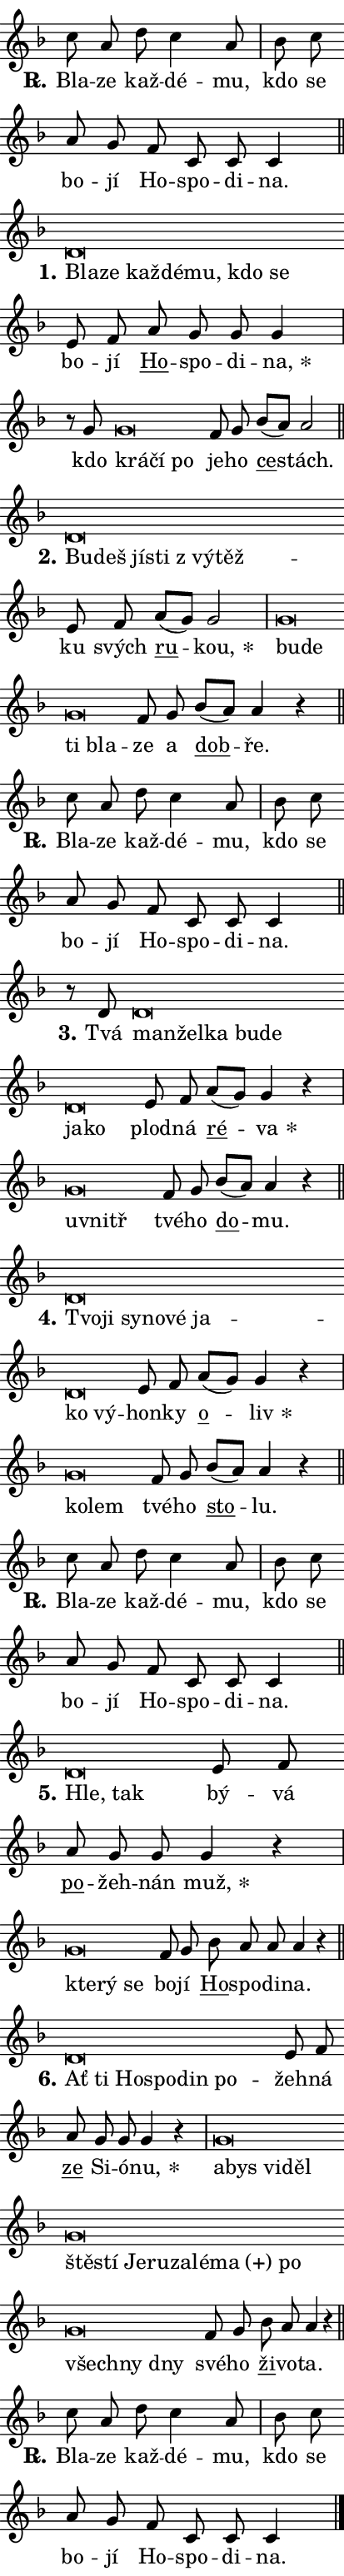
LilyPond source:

\version "2.24.0"
\header { tagline = "" }
\paper {
  indent = 0\cm
  top-margin = 0\cm
  right-margin = 0\cm
  bottom-margin = 0\cm
  left-margin = 0\cm
  paper-width = 7\cm
  page-breaking = #ly:one-page-breaking
  system-system-spacing.basic-distance = #11
  score-system-spacing.basic-distance = #11
  ragged-last = ##f
}


%% Author: Thomas Morley
%% https://lists.gnu.org/archive/html/lilypond-user/2020-05/msg00002.html
#(define (line-position grob)
"Returns position of @var[grob} in current system:
   @code{'start}, if at first time-step
   @code{'end}, if at last time-step
   @code{'middle} otherwise
"
  (let* ((col (ly:item-get-column grob))
         (ln (ly:grob-object col 'left-neighbor))
         (rn (ly:grob-object col 'right-neighbor))
         (col-to-check-left (if (ly:grob? ln) ln col))
         (col-to-check-right (if (ly:grob? rn) rn col))
         (break-dir-left
           (and
             (ly:grob-property col-to-check-left 'non-musical #f)
             (ly:item-break-dir col-to-check-left)))
         (break-dir-right
           (and
             (ly:grob-property col-to-check-right 'non-musical #f)
             (ly:item-break-dir col-to-check-right))))
        (cond ((eqv? 1 break-dir-left) 'start)
              ((eqv? -1 break-dir-right) 'end)
              (else 'middle))))

#(define (tranparent-at-line-position vctor)
  (lambda (grob)
  "Relying on @code{line-position} select the relevant enry from @var{vctor}.
Used to determine transparency,"
    (case (line-position grob)
      ((end) (not (vector-ref vctor 0)))
      ((middle) (not (vector-ref vctor 1)))
      ((start) (not (vector-ref vctor 2))))))

noteHeadBreakVisibility =
#(define-music-function (break-visibility)(vector?)
"Makes @code{NoteHead}s transparent relying on @var{break-visibility}"
#{
  \override NoteHead.transparent =
    #(tranparent-at-line-position break-visibility)
#})

#(define delete-ledgers-for-transparent-note-heads
  (lambda (grob)
    "Reads whether a @code{NoteHead} is transparent.
If so this @code{NoteHead} is removed from @code{'note-heads} from
@var{grob}, which is supposed to be @code{LedgerLineSpanner}.
As a result ledgers are not printed for this @code{NoteHead}"
    (let* ((nhds-array (ly:grob-object grob 'note-heads))
           (nhds-list
             (if (ly:grob-array? nhds-array)
                 (ly:grob-array->list nhds-array)
                 '()))
           ;; Relies on the transparent-property being done before
           ;; Staff.LedgerLineSpanner.after-line-breaking is executed.
           ;; This is fragile ...
           (to-keep
             (remove
               (lambda (nhd)
                 (ly:grob-property nhd 'transparent #f))
               nhds-list)))
      ;; TODO find a better method to iterate over grob-arrays, similiar
      ;; to filter/remove etc for lists
      ;; For now rebuilt from scratch
      (set! (ly:grob-object grob 'note-heads)  '())
      (for-each
        (lambda (nhd)
          (ly:pointer-group-interface::add-grob grob 'note-heads nhd))
        to-keep))))

hideNotes = {
  \noteHeadBreakVisibility #begin-of-line-visible
}
unHideNotes = {
  \noteHeadBreakVisibility #all-visible
}

% work-around for resetting accidentals
% https://lilypond.org/doc/v2.23/Documentation/notation/displaying-rhythms#unmetered-music
cadenzaMeasure = {
  \cadenzaOff
  \partial 1024 s1024
  \cadenzaOn
}

#(define-markup-command (accent layout props text) (markup?)
  "Underline accented syllable"
  (interpret-markup layout props
    #{\markup \override #'(offset . 4.3) \underline { #text }#}))

responsum = \markup \concat {
  "R" \hspace #-1.05 \path #0.1 #'((moveto 0 0.07) (lineto 0.9 0.8)) \hspace #0.05 "."
}

\layout {
    \context {
        \Staff
        \remove "Time_signature_engraver"
        \override LedgerLineSpanner.after-line-breaking = #delete-ledgers-for-transparent-note-heads
    }
    \context {
        \Voice {
            \override NoteHead.output-attributes = #'((class . "notehead"))
            \override Hairpin.height = #0.55
        }
    }
    \context {
        \Lyrics {
            \override StanzaNumber.output-attributes = #'((class . "stanzanumber"))
            \override LyricSpace.minimum-distance = #0.9
            \override LyricText.font-name = #"TeX Gyre Schola"
            \override LyricText.font-size = 1
            \override StanzaNumber.font-name = #"TeX Gyre Schola Bold"
            \override StanzaNumber.font-size = 1
        }
    }
}

% magnetic-lyrics.ily
%
%   written by
%     Jean Abou Samra <jean@abou-samra.fr>
%     Werner Lemberg <wl@gnu.org>
%
%   adapted by
%     Jiri Hon <jiri.hon@gmail.com>
%
% Version 2022-Apr-15

% https://www.mail-archive.com/lilypond-user@gnu.org/msg149350.html

#(define (Left_hyphen_pointer_engraver context)
   "Collect syllable-hyphen-syllable occurrences in lyrics and store
them in properties.  This engraver only looks to the left.  For
example, if the lyrics input is @code{foo -- bar}, it does the
following.

@itemize @bullet
@item
Set the @code{text} property of the @code{LyricHyphen} grob between
@q{foo} and @q{bar} to @code{foo}.

@item
Set the @code{left-hyphen} property of the @code{LyricText} grob with
text @q{foo} to the @code{LyricHyphen} grob between @q{foo} and
@q{bar}.
@end itemize

Use this auxiliary engraver in combination with the
@code{lyric-@/text::@/apply-@/magnetic-@/offset!} hook."
   (let ((hyphen #f)
         (text #f))
     (make-engraver
      (acknowledgers
       ((lyric-syllable-interface engraver grob source-engraver)
        (set! text grob)))
      (end-acknowledgers
       ((lyric-hyphen-interface engraver grob source-engraver)
        ;(when (not (grob::has-interface grob 'lyric-space-interface))
          (set! hyphen grob)));)
      ((stop-translation-timestep engraver)
       (when (and text hyphen)
         (ly:grob-set-object! text 'left-hyphen hyphen))
       (set! text #f)
       (set! hyphen #f)))))

#(define (lyric-text::apply-magnetic-offset! grob)
   "If the space between two syllables is less than the value in
property @code{LyricText@/.details@/.squash-threshold}, move the right
syllable to the left so that it gets concatenated with the left
syllable.

Use this function as a hook for
@code{LyricText@/.after-@/line-@/breaking} if the
@code{Left_@/hyphen_@/pointer_@/engraver} is active."
   (let ((hyphen (ly:grob-object grob 'left-hyphen #f)))
     (when hyphen
       (let ((left-text (ly:spanner-bound hyphen LEFT)))
         (when (grob::has-interface left-text 'lyric-syllable-interface)
           (let* ((common (ly:grob-common-refpoint grob left-text X))
                  (this-x-ext (ly:grob-extent grob common X))
                  (left-x-ext
                   (begin
                     ;; Trigger magnetism for left-text.
                     (ly:grob-property left-text 'after-line-breaking)
                     (ly:grob-extent left-text common X)))
                  ;; `delta` is the gap width between two syllables.
                  (delta (- (interval-start this-x-ext)
                            (interval-end left-x-ext)))
                  (details (ly:grob-property grob 'details))
                  (threshold (assoc-get 'squash-threshold details 0.2)))
             (when (< delta threshold)
               (let* (;; We have to manipulate the input text so that
                      ;; ligatures crossing syllable boundaries are not
                      ;; disabled.  For languages based on the Latin
                      ;; script this is essentially a beautification.
                      ;; However, for non-Western scripts it can be a
                      ;; necessity.
                      (lt (ly:grob-property left-text 'text))
                      (rt (ly:grob-property grob 'text))
                      (is-space (grob::has-interface hyphen 'lyric-space-interface))
                      (space (if is-space " " ""))
                      (space-markup (grob-interpret-markup grob " "))
                      (space-size (interval-length (ly:stencil-extent space-markup X)))
                      (extra-delta (if is-space space-size 0))
                      ;; Append new syllable.
                      (ltrt-space (if (and (string? lt) (string? rt))
                                (string-append lt space rt)
                                (make-concat-markup (list lt space rt))))
                      ;; Right-align `ltrt` to the right side.
                      (ltrt-space-markup (grob-interpret-markup
                               grob
                               (make-translate-markup
                                (cons (interval-length this-x-ext) 0)
                                (make-right-align-markup ltrt-space)))))
                 (begin
                   ;; Don't print `left-text`.
                   (ly:grob-set-property! left-text 'stencil #f)
                   ;; Set text and stencil (which holds all collected
                   ;; syllables so far) and shift it to the left.
                   (ly:grob-set-property! grob 'text ltrt-space)
                   (ly:grob-set-property! grob 'stencil ltrt-space-markup)
                   (ly:grob-translate-axis! grob (- (- delta extra-delta)) X))))))))))


#(define (lyric-hyphen::displace-bounds-first grob)
   ;; Make very sure this callback isn't triggered too early.
   (let ((left (ly:spanner-bound grob LEFT))
         (right (ly:spanner-bound grob RIGHT)))
     (ly:grob-property left 'after-line-breaking)
     (ly:grob-property right 'after-line-breaking)
     (ly:lyric-hyphen::print grob)))

squashThreshold = #0.4

\layout {
  \context {
    \Lyrics
    \consists #Left_hyphen_pointer_engraver
    \override LyricText.after-line-breaking =
      #lyric-text::apply-magnetic-offset!
    \override LyricHyphen.stencil = #lyric-hyphen::displace-bounds-first
    \override LyricText.details.squash-threshold = \squashThreshold
    \override LyricHyphen.minimum-distance = 0
    \override LyricHyphen.minimum-length = \squashThreshold
  }
}

squash = \override LyricText.details.squash-threshold = 9999
unSquash = \override LyricText.details.squash-threshold = \squashThreshold

left = \override LyricText.self-alignment-X = #LEFT
unLeft = \revert LyricText.self-alignment-X

starOffset = #(lambda (grob) 
                (let ((x_offset (ly:self-alignment-interface::aligned-on-x-parent grob)))
                  (if (= x_offset 0) 0 (+ x_offset 1.2))))

star = #(define-music-function (syllable)(string?)
"Append star separator at the end of a syllable"
#{
  \once \override LyricText.X-offset = #starOffset
  \lyricmode { \markup {
    #syllable
    \override #'((font-name . "TeX Gyre Schola Bold")) \hspace #0.2 \lower #0.65 \larger "*"
  } }
#})

starAccent = #(define-music-function (syllable)(string?)
"Append star separator at the end of a syllable and make accent"
#{
  \once \override LyricText.X-offset = #starOffset
  \lyricmode { \markup {
    \accent #syllable
    \override #'((font-name . "TeX Gyre Schola Bold")) \hspace #0.2 \lower #0.65 \larger "*"
  } }
#})

breath = #(define-music-function (syllable)(string?)
"Append breathing indicator at the end of a syllable"
#{
  \lyricmode { \markup { #syllable "+" } }
#})

optionalBreath = #(define-music-function (syllable)(string?)
"Append optional breathing indicator at the end of a syllable"
#{
  \lyricmode { \markup { #syllable "(+)" } }
#})


\score {
    <<
        \new Voice = "melody" { \cadenzaOn \key f \major \relative { c''8 a d c4 a8 \cadenzaMeasure \bar "|" bes8 c \bar "" a g \bar "" f c c c4 \cadenzaMeasure \bar "||" \break } }
        \new Lyrics \lyricsto "melody" { \lyricmode { \set stanza = \responsum
Bla -- ze kaž -- dé -- mu, kdo se bo -- jí Ho -- spo -- di -- na. } }
    >>
    \layout {}
}

\score {
    <<
        \new Voice = "melody" { \cadenzaOn \key f \major \relative { d'\breve*1/16 \hideNotes \breve*1/16 \bar "" \breve*1/16 \bar "" \breve*1/16 \bar "" \breve*1/16 \bar "" \breve*1/16 \breve*1/16 \bar "" \unHideNotes e8 f \bar "" a g g g4 \cadenzaMeasure \bar "|" r8 g g\breve*1/16 \hideNotes \breve*1/16 \breve*1/16 \bar "" \unHideNotes f8 g \bar "" bes[( a)] a2 \cadenzaMeasure \bar "||" \break } }
        \new Lyrics \lyricsto "melody" { \lyricmode { \set stanza = "1."
\left Bla -- \squash ze kaž -- dé -- mu, kdo se \unLeft \unSquash bo -- jí \markup \accent Ho -- spo -- di -- \star na, kdo \left krá -- \squash čí po \unLeft \unSquash je -- ho \markup \accent ce -- stách. } }
    >>
    \layout {}
}

\score {
    <<
        \new Voice = "melody" { \cadenzaOn \key f \major \relative { d'\breve*1/16 \hideNotes \breve*1/16 \bar "" \breve*1/16 \bar "" \breve*1/16 \bar "" \breve*1/16 \breve*1/16 \bar "" \unHideNotes e8 f \bar "" a[( g)] g2 \cadenzaMeasure \bar "|" g\breve*1/16 \hideNotes \breve*1/16 \bar "" \breve*1/16 \breve*1/16 \bar "" \unHideNotes f8 g \bar "" bes[( a)] a4 r \cadenzaMeasure \bar "||" \break } }
        \new Lyrics \lyricsto "melody" { \lyricmode { \set stanza = "2."
\left Bu -- \squash deš jí -- sti "z vý" -- těž -- \unLeft \unSquash ku svých \markup \accent ru -- \star kou, \left bu -- \squash de ti bla -- \unLeft \unSquash ze a \markup \accent dob -- ře. } }
    >>
    \layout {}
}

\score {
    <<
        \new Voice = "melody" { \cadenzaOn \key f \major \relative { c''8 a d c4 a8 \cadenzaMeasure \bar "|" bes8 c \bar "" a g \bar "" f c c c4 \cadenzaMeasure \bar "||" \break } }
        \new Lyrics \lyricsto "melody" { \lyricmode { \set stanza = \responsum
Bla -- ze kaž -- dé -- mu, kdo se bo -- jí Ho -- spo -- di -- na. } }
    >>
    \layout {}
}

\score {
    <<
        \new Voice = "melody" { \cadenzaOn \key f \major \relative { r8 d' d\breve*1/16 \hideNotes \breve*1/16 \bar "" \breve*1/16 \bar "" \breve*1/16 \bar "" \breve*1/16 \bar "" \breve*1/16 \breve*1/16 \bar "" \unHideNotes e8 f \bar "" a[( g)] g4 r \cadenzaMeasure \bar "|" g\breve*1/16 \hideNotes \breve*1/16 \bar "" \unHideNotes f8 g \bar "" bes[( a)] a4 r \cadenzaMeasure \bar "||" \break } }
        \new Lyrics \lyricsto "melody" { \lyricmode { \set stanza = "3."
Tvá \left man -- \squash žel -- ka bu -- de ja -- ko \unLeft \unSquash plod -- ná \markup \accent ré -- \star va \left u -- \squash vnitř \unLeft \unSquash tvé -- ho \markup \accent do -- mu. } }
    >>
    \layout {}
}

\score {
    <<
        \new Voice = "melody" { \cadenzaOn \key f \major \relative { d'\breve*1/16 \hideNotes \breve*1/16 \bar "" \breve*1/16 \bar "" \breve*1/16 \bar "" \breve*1/16 \bar "" \breve*1/16 \bar "" \breve*1/16 \breve*1/16 \bar "" \unHideNotes e8 f \bar "" a[( g)] g4 r \cadenzaMeasure \bar "|" g\breve*1/16 \hideNotes \breve*1/16 \bar "" \unHideNotes f8 g \bar "" bes[( a)] a4 r \cadenzaMeasure \bar "||" \break } }
        \new Lyrics \lyricsto "melody" { \lyricmode { \set stanza = "4."
\left Tvo -- \squash ji sy -- no -- vé ja -- ko vý -- \unLeft \unSquash hon -- ky \markup \accent o -- \star liv \left ko -- \squash lem \unLeft \unSquash tvé -- ho \markup \accent sto -- lu. } }
    >>
    \layout {}
}

\score {
    <<
        \new Voice = "melody" { \cadenzaOn \key f \major \relative { c''8 a d c4 a8 \cadenzaMeasure \bar "|" bes8 c \bar "" a g \bar "" f c c c4 \cadenzaMeasure \bar "||" \break } }
        \new Lyrics \lyricsto "melody" { \lyricmode { \set stanza = \responsum
Bla -- ze kaž -- dé -- mu, kdo se bo -- jí Ho -- spo -- di -- na. } }
    >>
    \layout {}
}

\score {
    <<
        \new Voice = "melody" { \cadenzaOn \key f \major \relative { d'\breve*1/16 \hideNotes \breve*1/16 \bar "" \unHideNotes e8 f \bar "" a g g g4 r \cadenzaMeasure \bar "|" g\breve*1/16 \hideNotes \breve*1/16 \breve*1/16 \bar "" \unHideNotes f8 g \bar "" bes a a a4 r \cadenzaMeasure \bar "||" \break } }
        \new Lyrics \lyricsto "melody" { \lyricmode { \set stanza = "5."
\left Hle, \squash tak \unLeft \unSquash bý -- vá \markup \accent po -- žeh -- nán \star muž, \left kte -- \squash rý se \unLeft \unSquash bo -- jí \markup \accent Ho -- spo -- di -- na. } }
    >>
    \layout {}
}

\score {
    <<
        \new Voice = "melody" { \cadenzaOn \key f \major \relative { d'\breve*1/16 \hideNotes \breve*1/16 \bar "" \breve*1/16 \bar "" \breve*1/16 \bar "" \breve*1/16 \breve*1/16 \bar "" \unHideNotes e8 f \bar "" a g g g4 r \cadenzaMeasure \bar "|" g\breve*1/16 \hideNotes \breve*1/16 \bar "" \breve*1/16 \bar "" \breve*1/16 \bar "" \breve*1/16 \bar "" \breve*1/16 \bar "" \breve*1/16 \bar "" \breve*1/16 \bar "" \breve*1/16 \bar "" \breve*1/16 \bar "" \breve*1/16 \bar "" \breve*1/16 \bar "" \breve*1/16 \bar "" \breve*1/16 \breve*1/16 \bar "" \unHideNotes f8 g \bar "" bes a a4 r \cadenzaMeasure \bar "||" \break } }
        \new Lyrics \lyricsto "melody" { \lyricmode { \set stanza = "6."
\left Ať \squash ti Ho -- spo -- din po -- \unLeft \unSquash žeh -- ná \markup \accent ze Si -- ó -- \star nu, \left a -- \squash bys vi -- děl ště -- stí Je -- ru -- za -- lé -- \optionalBreath ma po všech -- ny dny \unLeft \unSquash své -- ho \markup \accent ži -- vo -- ta. } }
    >>
    \layout {}
}

\score {
    <<
        \new Voice = "melody" { \cadenzaOn \key f \major \relative { c''8 a d c4 a8 \cadenzaMeasure \bar "|" bes8 c \bar "" a g \bar "" f c c c4 \cadenzaMeasure \bar "||" \break } \bar "|." }
        \new Lyrics \lyricsto "melody" { \lyricmode { \set stanza = \responsum
Bla -- ze kaž -- dé -- mu, kdo se bo -- jí Ho -- spo -- di -- na. } }
    >>
    \layout {}
}
